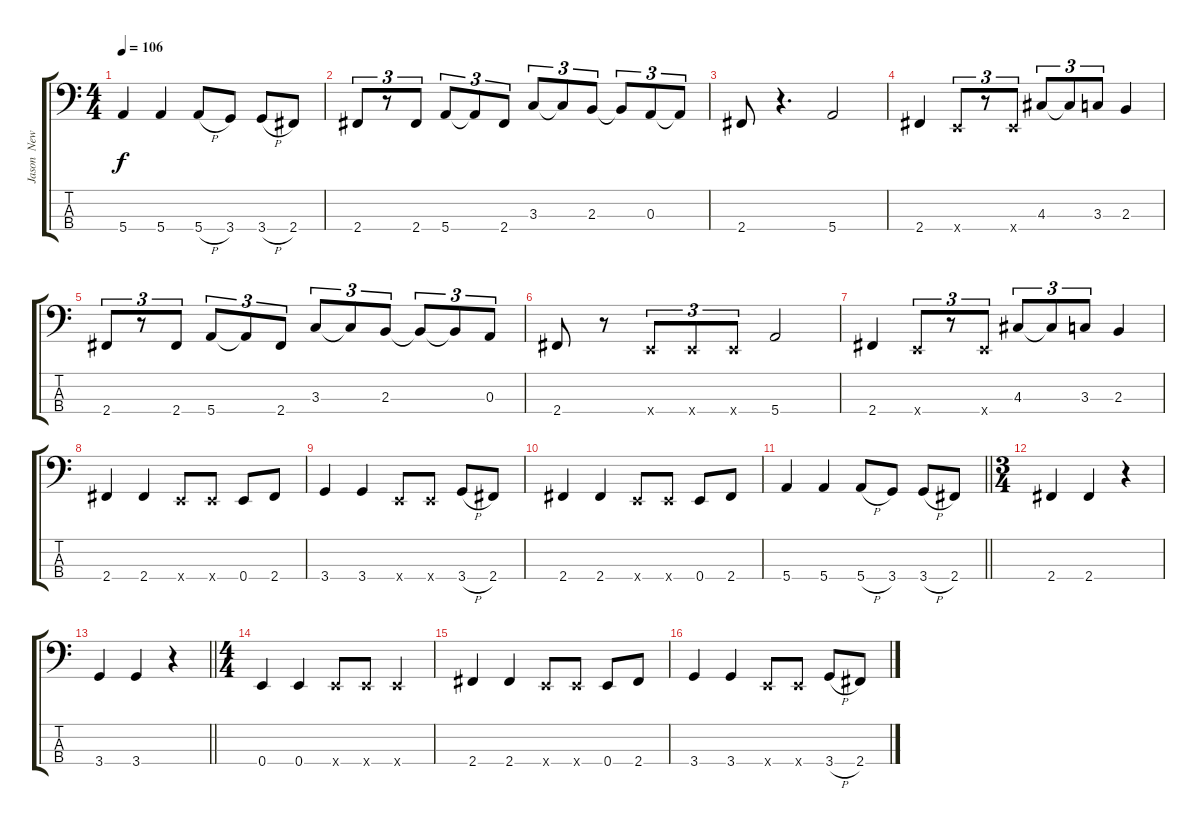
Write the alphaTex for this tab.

\track ("Jason  Newsted" "Jason  New") {instrument electricbasspick}
\staff {score tabs}
\tuning (G2 D2 A1 E1) {hide}
\ts (4 4)
\tempo 106
\clef f4
\ks c
5.4.4{dy f} 5.4.4 5.4{h}.8 3.4.8 3.4{h}.8 2.4.8 |
2.4.8{tu (3 2)} r.8{tu (3 2)} 2.4.8{tu (3 2)} 5.4.8{tu (3 2)} 5.4{t}.8{tu (3 2)} 2.4.8{tu (3 2)} 3.3.8{tu (3 2)} 3.3{t}.8{tu (3 2)} 2.3.8{tu (3 2)} 2.3{t}.8{tu (3 2)} 0.3.8{tu (3 2)} 0.3{t}.8{tu (3 2)} |
2.4.8 r.4{d} 5.4.2 |
2.4.4 0.4{x}.8{tu (3 2)} r.8{tu (3 2)} 0.4{x}.8{tu (3 2)} 4.3.8{tu (3 2)} 4.3{t}.8{tu (3 2)} 3.3.8{tu (3 2)} 2.3.4 |
2.4.8{tu (3 2)} r.8{tu (3 2)} 2.4.8{tu (3 2)} 5.4.8{tu (3 2)} 5.4{t}.8{tu (3 2)} 2.4.8{tu (3 2)} 3.3.8{tu (3 2)} 3.3{t}.8{tu (3 2)} 2.3.8{tu (3 2)} 2.3{t}.8{tu (3 2)} 2.3{t}.8{tu (3 2)} 0.3.8{tu (3 2)} |
2.4.8 r.8 0.4{x}.8{tu (3 2)} 0.4{x}.8{tu (3 2)} 0.4{x}.8{tu (3 2)} 5.4.2 |
2.4.4 0.4{x}.8{tu (3 2)} r.8{tu (3 2)} 0.4{x}.8{tu (3 2)} 4.3.8{tu (3 2)} 4.3{t}.8{tu (3 2)} 3.3.8{tu (3 2)} 2.3.4 |
2.4.4 2.4.4 0.4{x}.8 0.4{x}.8 0.4.8 2.4.8 |
3.4.4 3.4.4 0.4{x}.8 0.4{x}.8 3.4{h}.8 2.4.8 |
2.4.4 2.4.4 0.4{x}.8 0.4{x}.8 0.4.8 2.4.8 |
\barLineRight lightlight
5.4.4 5.4.4 5.4{h}.8 3.4.8 3.4{h}.8 2.4.8 |
\ts (3 4)
2.4.4 2.4.4 r.4 |
\barLineRight lightlight
3.4.4 3.4.4 r.4 |
\ts (4 4)
0.4.4 0.4.4 0.4{x}.8 0.4{x}.8 0.4{x}.4 |
2.4.4 2.4.4 0.4{x}.8 0.4{x}.8 0.4.8 2.4.8 |
3.4.4 3.4.4 0.4{x}.8 0.4{x}.8 3.4{h}.8 2.4.8
